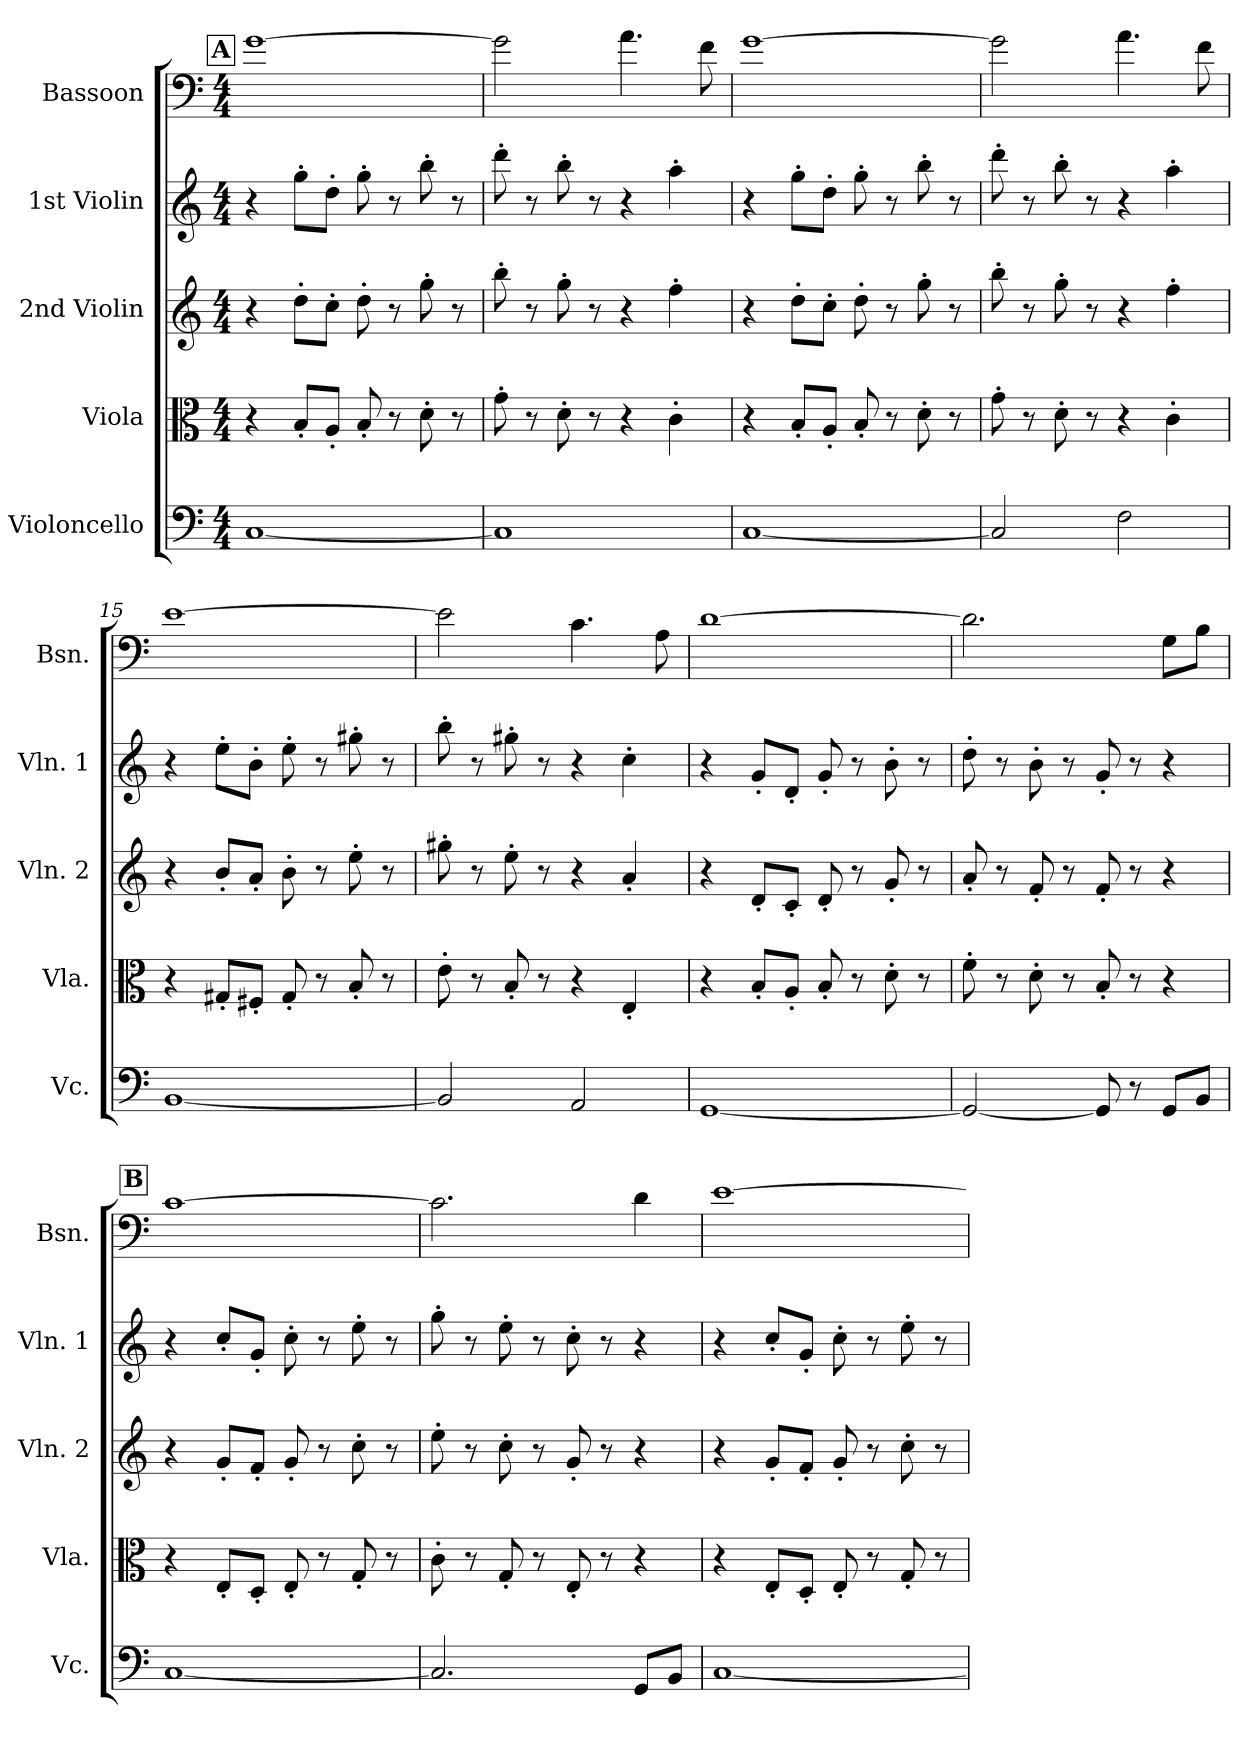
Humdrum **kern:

**kern	**kern	**kern	**kern	**kern
*part5	*part4	*part3	*part2	*part1
*staff5	*staff4	*staff3	*staff2	*staff1
*I"Violoncello	*I"Viola	*I"2nd Violin	*I"1st Violin	*I"Bassoon
*I'Vc.	*I'Vla.	*I'Vln. 2	*I'Vln. 1	*I'Bsn.
*clefF4	*clefC3	*clefG2	*clefG2	*clefF4
*k[]	*k[]	*k[]	*k[]	*k[]
*M4/4	*M4/4	*M4/4	*M4/4	*M4/4
!!LO:REH:place=s1:a:B:fs=14:t=A
=11	=11	=11	=11	=11
[1C	4r	4r	4r	[1g
.	8B'/L	8dd'\L	8gg'\L	.
.	8A'/J	8cc'\J	8dd'\J	.
.	8B'/	8dd'\	8gg'\	.
.	8r	8r	8r	.
.	8d'\	8gg'\	8bb'\	.
.	8r	8r	8r	.
=12	=12	=12	=12	=12
1C]	8g'\	8bb'\	8ddd'\	2g\]
.	8r	8r	8r	.
.	8d'\	8gg'\	8bb'\	.
.	8r	8r	8r	.
.	4r	4r	4r	4.a\
.	4c'\	4ff'\	4aa'\	.
.	.	.	.	8f\
=13	=13	=13	=13	=13
[1C	4r	4r	4r	[1g
.	8B'/L	8dd'\L	8gg'\L	.
.	8A'/J	8cc'\J	8dd'\J	.
.	8B'/	8dd'\	8gg'\	.
.	8r	8r	8r	.
.	8d'\	8gg'\	8bb'\	.
.	8r	8r	8r	.
=14	=14	=14	=14	=14
2C/]	8g'\	8bb'\	8ddd'\	2g\]
.	8r	8r	8r	.
.	8d'\	8gg'\	8bb'\	.
.	8r	8r	8r	.
2F\	4r	4r	4r	4.a\
.	4c'\	4ff'\	4aa'\	.
.	.	.	.	8f\
!!LO:LB:g=z
=15	=15	=15	=15	=15
[1BB	4r	4r	4r	[1e
.	8G#X'/L	8b'/L	8ee'\L	.
.	8F#X'/J	8a'/J	8b'\J	.
.	8G#'/	8b'\	8ee'\	.
.	8r	8r	8r	.
.	8B'/	8ee'\	8gg#X'\	.
.	8r	8r	8r	.
=16	=16	=16	=16	=16
2BB/]	8e'\	8gg#X'\	8bb'\	2e\]
.	8r	8r	8r	.
.	8B'/	8ee'\	8gg#X'\	.
.	8r	8r	8r	.
2AA/	4r	4r	4r	4.c\
.	4E'/	4a'/	4cc'\	.
.	.	.	.	8A\
=17	=17	=17	=17	=17
[1GG	4r	4r	4r	[1d
.	8B'/L	8d'/L	8g'/L	.
.	8A'/J	8c'/J	8d'/J	.
.	8B'/	8d'/	8g'/	.
.	8r	8r	8r	.
.	8d'\	8g'/	8b'\	.
.	8r	8r	8r	.
=18	=18	=18	=18	=18
2GG/_	8f'\	8a'/	8dd'\	2.d\]
.	8r	8r	8r	.
.	8d'\	8f'/	8b'\	.
.	8r	8r	8r	.
8GG/]	8B'/	8f'/	8g'/	.
8r	8r	8r	8r	.
8GG/L	4r	4r	4r	8G\L
8BB/J	.	.	.	8B\J
!!LO:PB:g=z
!!LO:REH:place=s1:a:B:fs=14:t=B
=19	=19	=19	=19	=19
[1C	4r	4r	4r	[1c
.	8E'/L	8g'/L	8cc'/L	.
.	8D'/J	8f'/J	8g'/J	.
.	8E'/	8g'/	8cc'\	.
.	8r	8r	8r	.
.	8G'/	8cc'\	8ee'\	.
.	8r	8r	8r	.
=20	=20	=20	=20	=20
2.C/]	8c'\	8ee'\	8gg'\	2.c\]
.	8r	8r	8r	.
.	8G'/	8cc'\	8ee'\	.
.	8r	8r	8r	.
.	8E'/	8g'/	8cc'\	.
.	8r	8r	8r	.
8GG/L	4r	4r	4r	4d\
8BB/J	.	.	.	.
=21	=21	=21	=21	=21
[1C	4r	4r	4r	[1e
.	8E'/L	8g'/L	8cc'/L	.
.	8D'/J	8f'/J	8g'/J	.
.	8E'/	8g'/	8cc'\	.
.	8r	8r	8r	.
.	8G'/	8cc'\	8ee'\	.
.	8r	8r	8r	.
=	=	=	=	=
*-	*-	*-	*-	*-
